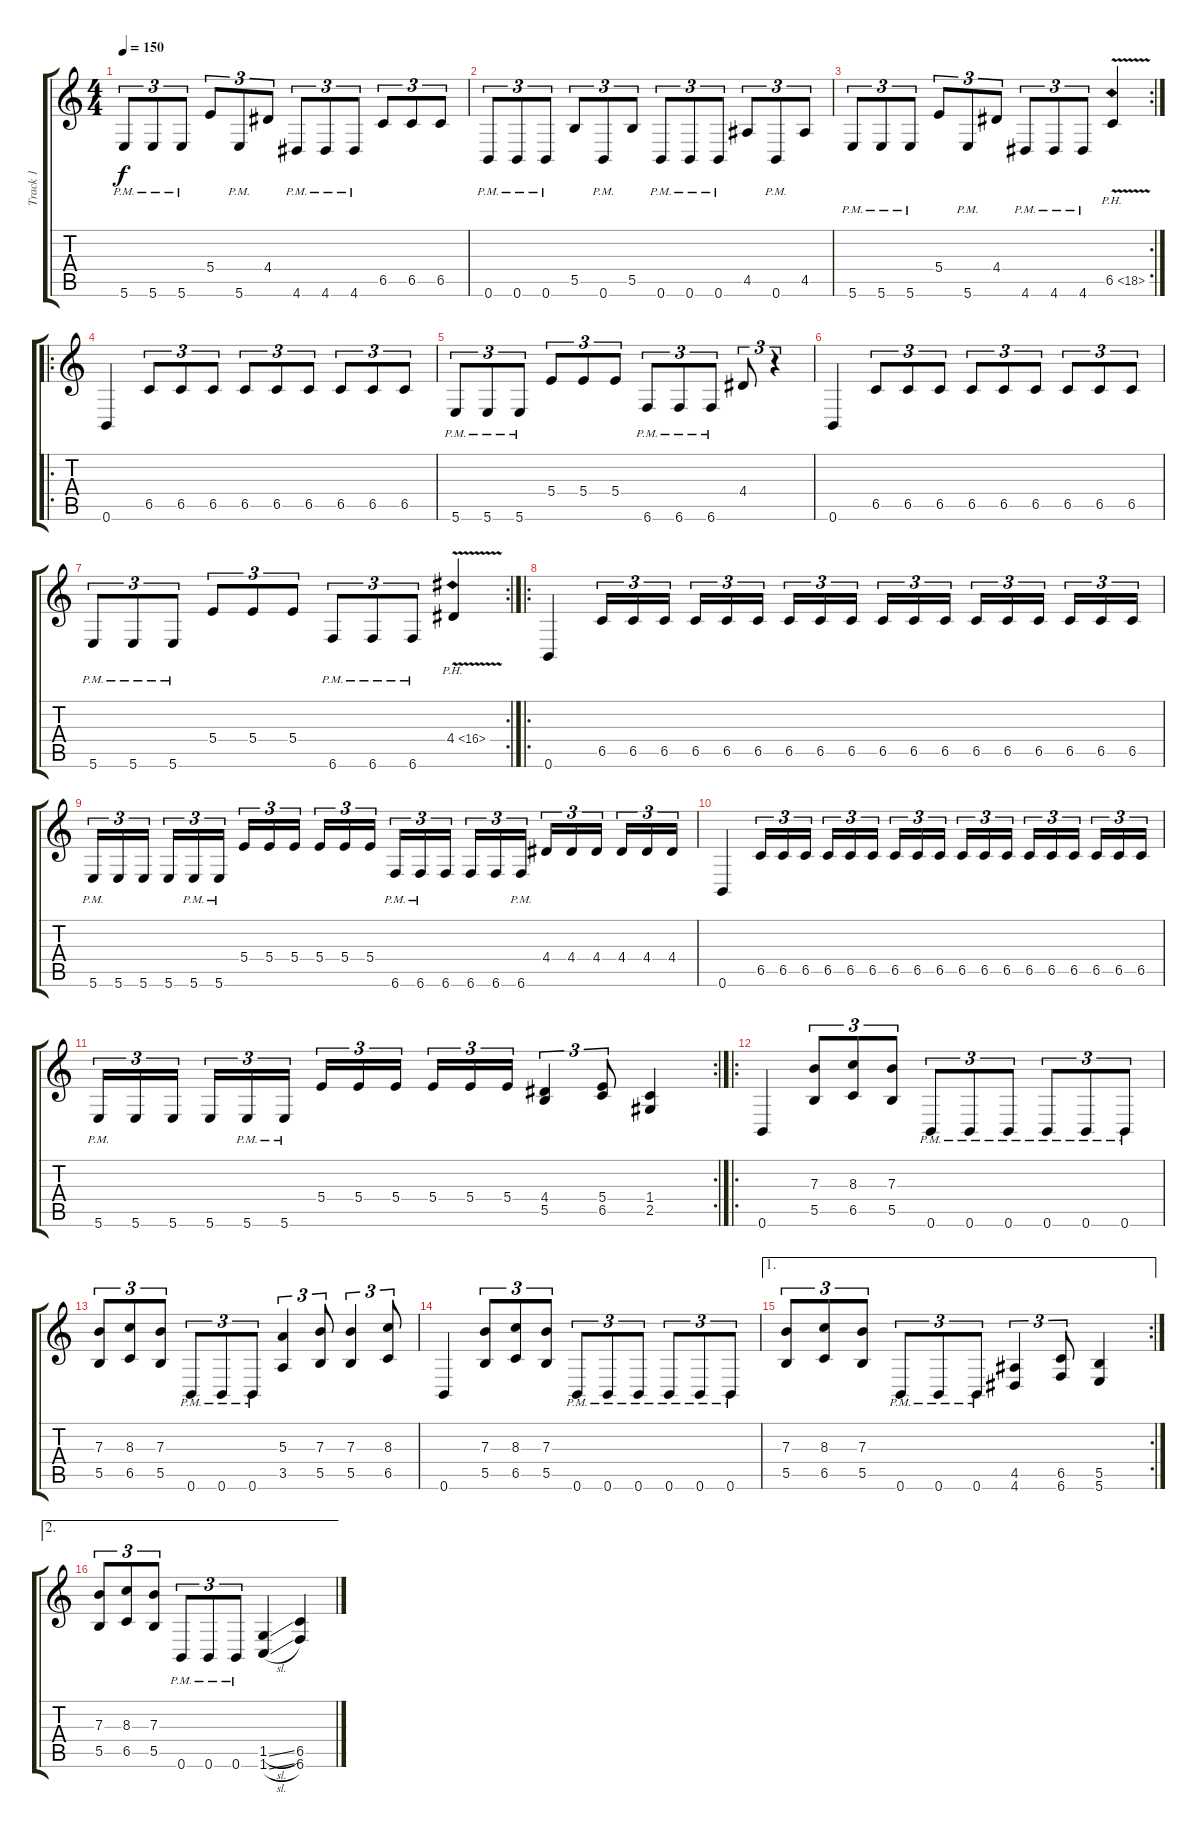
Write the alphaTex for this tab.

\track ("Track 1" "Track 1") {instrument distortionguitar}
\staff {score tabs}
\tuning (Db4 Ab3 E3 B2 Gb2 B1) {hide}
\ts (4 4)
\tempo 150
\clef g2
\ks c
5.6{pm}.8{tu (3 2) dy f} 5.6{pm}.8{tu (3 2)} 5.6{pm}.8{tu (3 2)} 5.4.8{tu (3 2)} 5.6{pm}.8{tu (3 2)} 4.4.8{tu (3 2)} 4.6{pm}.8{tu (3 2)} 4.6{pm}.8{tu (3 2)} 4.6{pm}.8{tu (3 2)} 6.5.8{tu (3 2)} 6.5.8{tu (3 2)} 6.5.8{tu (3 2)} |
0.6{pm}.8{tu (3 2)} 0.6{pm}.8{tu (3 2)} 0.6{pm}.8{tu (3 2)} 5.5.8{tu (3 2)} 0.6{pm}.8{tu (3 2)} 5.5.8{tu (3 2)} 0.6{pm}.8{tu (3 2)} 0.6{pm}.8{tu (3 2)} 0.6{pm}.8{tu (3 2)} 4.5.8{tu (3 2)} 0.6{pm}.8{tu (3 2)} 4.5.8{tu (3 2)} |
\rc 2
5.6{pm}.8{tu (3 2)} 5.6{pm}.8{tu (3 2)} 5.6{pm}.8{tu (3 2)} 5.4.8{tu (3 2)} 5.6{pm}.8{tu (3 2)} 4.4.8{tu (3 2)} 4.6{pm}.8{tu (3 2)} 4.6{pm}.8{tu (3 2)} 4.6{pm}.8{tu (3 2)} 6.5{ph 12 v}.4 |
\ro
0.6.4 6.5.8{tu (3 2)} 6.5.8{tu (3 2)} 6.5.8{tu (3 2)} 6.5.8{tu (3 2)} 6.5.8{tu (3 2)} 6.5.8{tu (3 2)} 6.5.8{tu (3 2)} 6.5.8{tu (3 2)} 6.5.8{tu (3 2)} |
5.6{pm}.8{tu (3 2)} 5.6{pm}.8{tu (3 2)} 5.6{pm}.8{tu (3 2)} 5.4.8{tu (3 2)} 5.4.8{tu (3 2)} 5.4.8{tu (3 2)} 6.6{pm}.8{tu (3 2)} 6.6{pm}.8{tu (3 2)} 6.6{pm}.8{tu (3 2)} 4.4.8{tu (3 2)} r.4{tu (3 2)} |
0.6.4 6.5.8{tu (3 2)} 6.5.8{tu (3 2)} 6.5.8{tu (3 2)} 6.5.8{tu (3 2)} 6.5.8{tu (3 2)} 6.5.8{tu (3 2)} 6.5.8{tu (3 2)} 6.5.8{tu (3 2)} 6.5.8{tu (3 2)} |
\rc 2
5.6{pm}.8{tu (3 2)} 5.6{pm}.8{tu (3 2)} 5.6{pm}.8{tu (3 2)} 5.4.8{tu (3 2)} 5.4.8{tu (3 2)} 5.4.8{tu (3 2)} 6.6{pm}.8{tu (3 2)} 6.6{pm}.8{tu (3 2)} 6.6{pm}.8{tu (3 2)} 4.4{ph 12 v}.4 |
\ro
0.6.4 6.5.16{tu (3 2)} 6.5.16{tu (3 2)} 6.5.16{tu (3 2) beam splitsecondary} 6.5.16{tu (3 2)} 6.5.16{tu (3 2)} 6.5.16{tu (3 2)} 6.5.16{tu (3 2)} 6.5.16{tu (3 2)} 6.5.16{tu (3 2) beam splitsecondary} 6.5.16{tu (3 2)} 6.5.16{tu (3 2)} 6.5.16{tu (3 2)} 6.5.16{tu (3 2)} 6.5.16{tu (3 2)} 6.5.16{tu (3 2) beam splitsecondary} 6.5.16{tu (3 2)} 6.5.16{tu (3 2)} 6.5.16{tu (3 2)} |
5.6{pm}.16{tu (3 2)} 5.6.16{tu (3 2)} 5.6.16{tu (3 2) beam splitsecondary} 5.6.16{tu (3 2)} 5.6{pm}.16{tu (3 2)} 5.6{pm}.16{tu (3 2)} 5.4.16{tu (3 2)} 5.4.16{tu (3 2)} 5.4.16{tu (3 2) beam splitsecondary} 5.4.16{tu (3 2)} 5.4.16{tu (3 2)} 5.4.16{tu (3 2)} 6.6{pm}.16{tu (3 2)} 6.6{pm}.16{tu (3 2)} 6.6.16{tu (3 2) beam splitsecondary} 6.6.16{tu (3 2)} 6.6.16{tu (3 2)} 6.6{pm}.16{tu (3 2)} 4.4.16{tu (3 2)} 4.4.16{tu (3 2)} 4.4.16{tu (3 2) beam splitsecondary} 4.4.16{tu (3 2)} 4.4.16{tu (3 2)} 4.4.16{tu (3 2)} |
0.6.4 6.5.16{tu (3 2)} 6.5.16{tu (3 2)} 6.5.16{tu (3 2) beam splitsecondary} 6.5.16{tu (3 2)} 6.5.16{tu (3 2)} 6.5.16{tu (3 2)} 6.5.16{tu (3 2)} 6.5.16{tu (3 2)} 6.5.16{tu (3 2) beam splitsecondary} 6.5.16{tu (3 2)} 6.5.16{tu (3 2)} 6.5.16{tu (3 2)} 6.5.16{tu (3 2)} 6.5.16{tu (3 2)} 6.5.16{tu (3 2) beam splitsecondary} 6.5.16{tu (3 2)} 6.5.16{tu (3 2)} 6.5.16{tu (3 2)} |
\rc 2
5.6{pm}.16{tu (3 2)} 5.6.16{tu (3 2)} 5.6.16{tu (3 2) beam splitsecondary} 5.6.16{tu (3 2)} 5.6{pm}.16{tu (3 2)} 5.6{pm}.16{tu (3 2)} 5.4.16{tu (3 2)} 5.4.16{tu (3 2)} 5.4.16{tu (3 2) beam splitsecondary} 5.4.16{tu (3 2)} 5.4.16{tu (3 2)} 5.4.16{tu (3 2)} (4.4 5.5).4{tu (3 2)} (5.4 6.5).8{tu (3 2)} (1.4 2.5).4 |
\ro
0.6.4 (7.3 5.5).8{tu (3 2)} (8.3 6.5).8{tu (3 2)} (7.3 5.5).8{tu (3 2)} 0.6{pm}.8{tu (3 2)} 0.6{pm}.8{tu (3 2)} 0.6{pm}.8{tu (3 2)} 0.6{pm}.8{tu (3 2)} 0.6{pm}.8{tu (3 2)} 0.6{pm}.8{tu (3 2)} |
(7.3 5.5).8{tu (3 2)} (8.3 6.5).8{tu (3 2)} (7.3 5.5).8{tu (3 2)} 0.6{pm}.8{tu (3 2)} 0.6{pm}.8{tu (3 2)} 0.6{pm}.8{tu (3 2)} (5.3 3.5).4{tu (3 2)} (7.3 5.5).8{tu (3 2)} (7.3 5.5).4{tu (3 2)} (8.3 6.5).8{tu (3 2)} |
0.6.4 (7.3 5.5).8{tu (3 2)} (8.3 6.5).8{tu (3 2)} (7.3 5.5).8{tu (3 2)} 0.6{pm}.8{tu (3 2)} 0.6{pm}.8{tu (3 2)} 0.6{pm}.8{tu (3 2)} 0.6{pm}.8{tu (3 2)} 0.6{pm}.8{tu (3 2)} 0.6{pm}.8{tu (3 2)} |
\ae 1
\rc 2
(7.3 5.5).8{tu (3 2)} (8.3 6.5).8{tu (3 2)} (7.3 5.5).8{tu (3 2)} 0.6{pm}.8{tu (3 2)} 0.6{pm}.8{tu (3 2)} 0.6{pm}.8{tu (3 2)} (4.5 4.6).4{tu (3 2)} (6.5 6.6).8{tu (3 2)} (5.5 5.6).4 |
\ae 2
(7.3 5.5).8{tu (3 2)} (8.3 6.5).8{tu (3 2)} (7.3 5.5).8{tu (3 2)} 0.6{pm}.8{tu (3 2)} 0.6{pm}.8{tu (3 2)} 0.6{pm}.8{tu (3 2)} (1.5{sl} 1.6{sl}).4 (6.5 6.6).4
